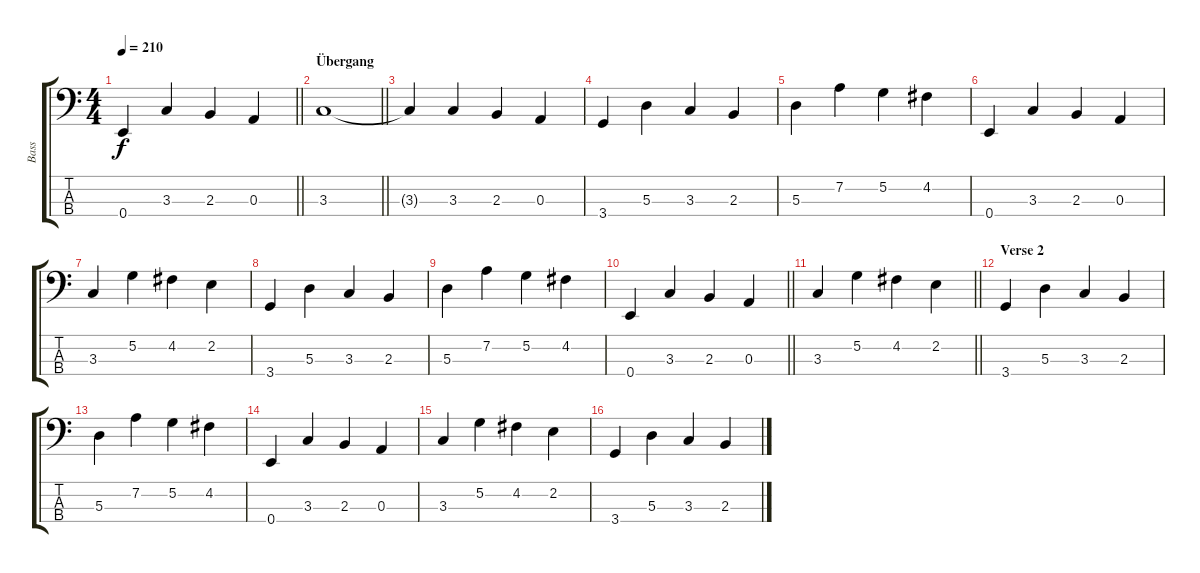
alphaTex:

\track ("Bass" "Bass") {instrument electricbassfinger}
\staff {score tabs}
\tuning (G2 D2 A1 E1) {hide}
\ts (4 4)
\tempo 210
\clef f4
\barLineRight lightlight
\ks c
0.4.4{dy f} 3.3.4 2.3.4 0.3.4 |
\section ("" "Übergang")
\barLineRight lightlight
3.3.1 |
3.3{t}.4 3.3.4 2.3.4 0.3.4 |
3.4.4 5.3.4 3.3.4 2.3.4 |
5.3.4 7.2.4 5.2.4 4.2.4 |
0.4.4 3.3.4 2.3.4 0.3.4 |
3.3.4 5.2.4 4.2.4 2.2.4 |
3.4.4 5.3.4 3.3.4 2.3.4 |
5.3.4 7.2.4 5.2.4 4.2.4 |
\barLineRight lightlight
0.4.4 3.3.4 2.3.4 0.3.4 |
\barLineRight lightlight
3.3.4 5.2.4 4.2.4 2.2.4 |
\section ("" "Verse 2")
3.4.4 5.3.4 3.3.4 2.3.4 |
5.3.4 7.2.4 5.2.4 4.2.4 |
0.4.4 3.3.4 2.3.4 0.3.4 |
3.3.4 5.2.4 4.2.4 2.2.4 |
3.4.4 5.3.4 3.3.4 2.3.4
